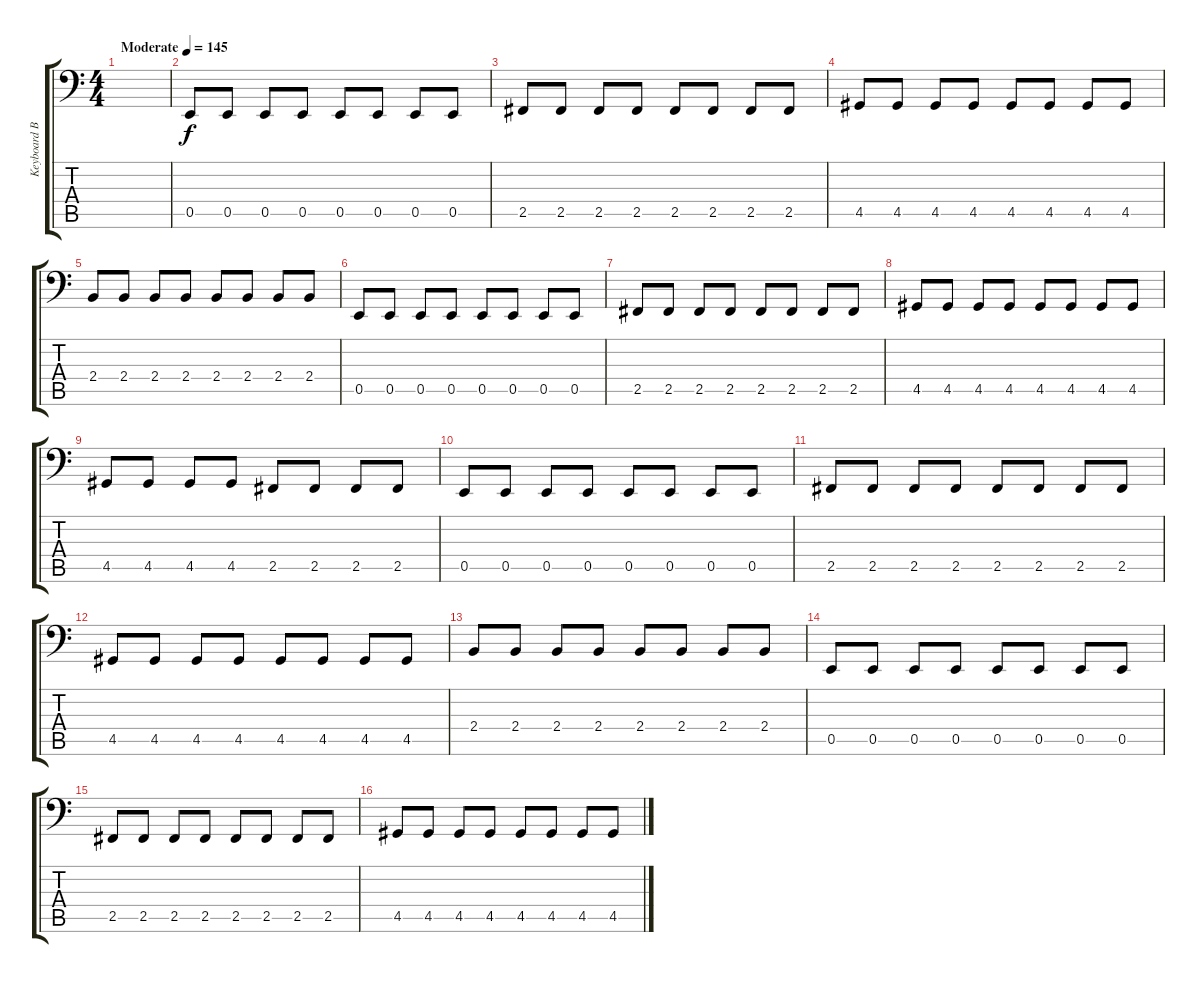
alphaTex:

\track ("Keyboard Bass Synth" "Keyboard B") {instrument synthbass1}
\staff {score tabs}
\tuning (C3 G2 D2 A1 E1 B0) {hide}
\ts (4 4)
\tempo (145 "Moderate")
\clef f4
\ks c
|
0.5.8 0.5.8 0.5.8 0.5.8 0.5.8 0.5.8 0.5.8 0.5.8 |
2.5.8 2.5.8 2.5.8 2.5.8 2.5.8 2.5.8 2.5.8 2.5.8 |
4.5.8 4.5.8 4.5.8 4.5.8 4.5.8 4.5.8 4.5.8 4.5.8 |
2.4.8 2.4.8 2.4.8 2.4.8 2.4.8 2.4.8 2.4.8 2.4.8 |
0.5.8 0.5.8 0.5.8 0.5.8 0.5.8 0.5.8 0.5.8 0.5.8 |
2.5.8 2.5.8 2.5.8 2.5.8 2.5.8 2.5.8 2.5.8 2.5.8 |
4.5.8 4.5.8 4.5.8 4.5.8 4.5.8 4.5.8 4.5.8 4.5.8 |
4.5.8 4.5.8 4.5.8 4.5.8 2.5.8 2.5.8 2.5.8 2.5.8 |
0.5.8 0.5.8 0.5.8 0.5.8 0.5.8 0.5.8 0.5.8 0.5.8 |
2.5.8 2.5.8 2.5.8 2.5.8 2.5.8 2.5.8 2.5.8 2.5.8 |
4.5.8 4.5.8 4.5.8 4.5.8 4.5.8 4.5.8 4.5.8 4.5.8 |
2.4.8 2.4.8 2.4.8 2.4.8 2.4.8 2.4.8 2.4.8 2.4.8 |
0.5.8 0.5.8 0.5.8 0.5.8 0.5.8 0.5.8 0.5.8 0.5.8 |
2.5.8 2.5.8 2.5.8 2.5.8 2.5.8 2.5.8 2.5.8 2.5.8 |
4.5.8 4.5.8 4.5.8 4.5.8 4.5.8 4.5.8 4.5.8 4.5.8
